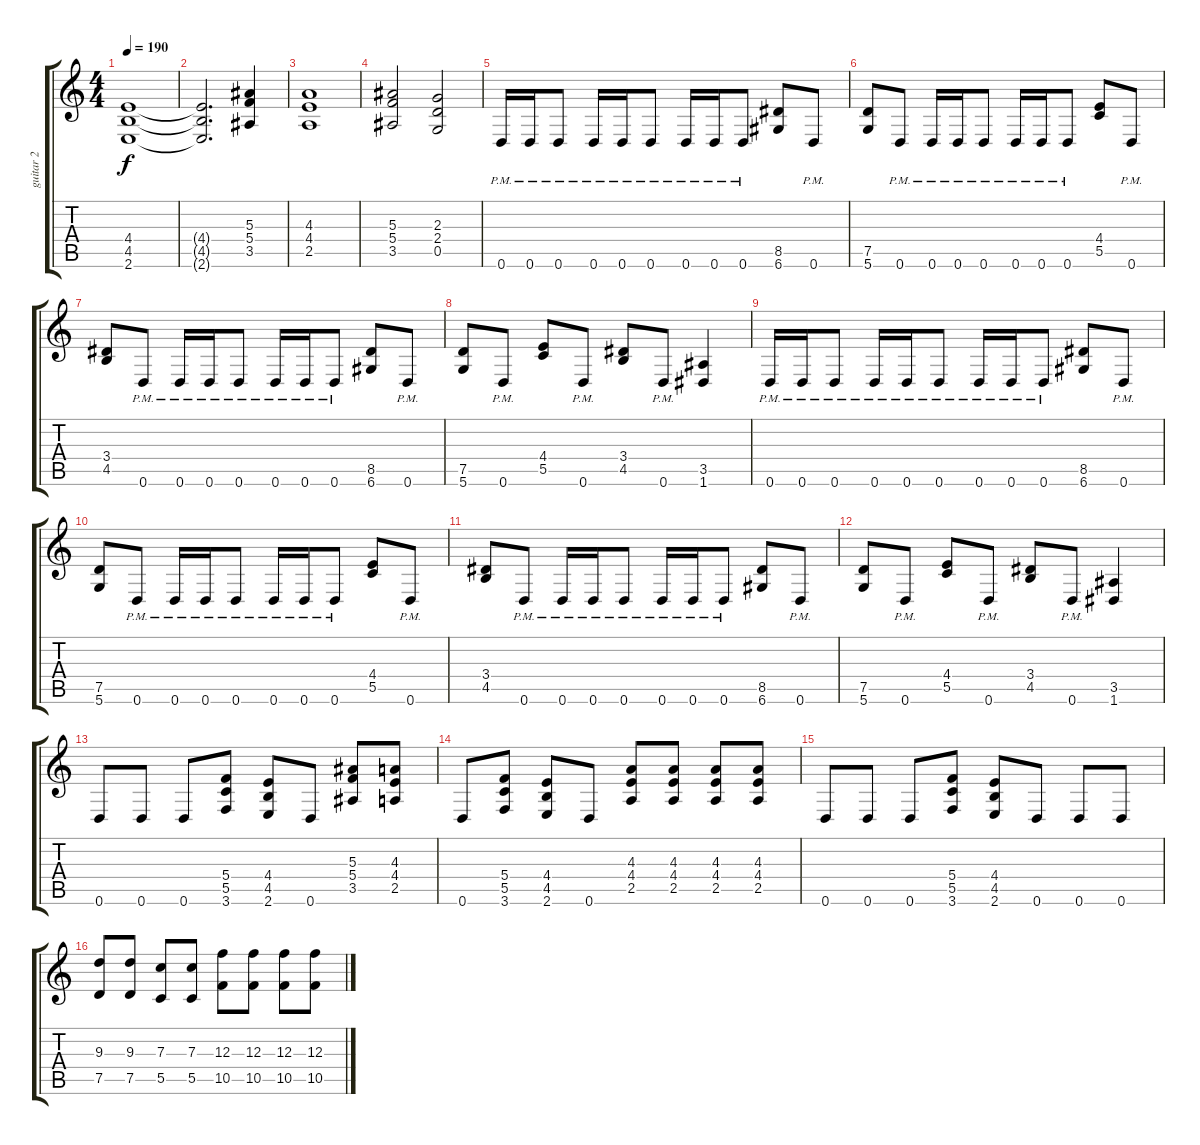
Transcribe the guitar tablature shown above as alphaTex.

\track ("guitar 2" "guitar 2") {instrument overdrivenguitar}
\staff {score tabs}
\tuning (D4 A3 F3 C3 G2 D2) {hide}
\ts (4 4)
\tempo 190
\clef g2
\ks c
(4.4 4.5 2.6).1{dy f} |
(4.4{t} 4.5{t} 2.6{t}).2{d} (5.3 5.4 3.5).4 |
(4.3 4.4 2.5).1 |
(5.3 5.4 3.5).2 (2.3 2.4 0.5).2 |
0.6{pm}.16 0.6{pm}.16 0.6{pm}.8 0.6{pm}.16 0.6{pm}.16 0.6{pm}.8 0.6{pm}.16 0.6{pm}.16 0.6{pm}.8 (8.5 6.6).8 0.6{pm}.8 |
(7.5 5.6).8 0.6{pm}.8 0.6{pm}.16 0.6{pm}.16 0.6{pm}.8 0.6{pm}.16 0.6{pm}.16 0.6{pm}.8 (4.4 5.5).8 0.6{pm}.8 |
(3.4 4.5).8 0.6{pm}.8 0.6{pm}.16 0.6{pm}.16 0.6{pm}.8 0.6{pm}.16 0.6{pm}.16 0.6{pm}.8 (8.5 6.6).8 0.6{pm}.8 |
(7.5 5.6).8 0.6{pm}.8 (4.4 5.5).8 0.6{pm}.8 (3.4 4.5).8 0.6{pm}.8 (3.5 1.6).4 |
0.6{pm}.16 0.6{pm}.16 0.6{pm}.8 0.6{pm}.16 0.6{pm}.16 0.6{pm}.8 0.6{pm}.16 0.6{pm}.16 0.6{pm}.8 (8.5 6.6).8 0.6{pm}.8 |
(7.5 5.6).8 0.6{pm}.8 0.6{pm}.16 0.6{pm}.16 0.6{pm}.8 0.6{pm}.16 0.6{pm}.16 0.6{pm}.8 (4.4 5.5).8 0.6{pm}.8 |
(3.4 4.5).8 0.6{pm}.8 0.6{pm}.16 0.6{pm}.16 0.6{pm}.8 0.6{pm}.16 0.6{pm}.16 0.6{pm}.8 (8.5 6.6).8 0.6{pm}.8 |
(7.5 5.6).8 0.6{pm}.8 (4.4 5.5).8 0.6{pm}.8 (3.4 4.5).8 0.6{pm}.8 (3.5 1.6).4 |
0.6.8 0.6.8 0.6.8 (5.4 5.5 3.6).8 (4.4 4.5 2.6).8 0.6.8 (5.3 5.4 3.5).8 (4.3 4.4 2.5).8 |
0.6.8 (5.4 5.5 3.6).8 (4.4 4.5 2.6).8 0.6.8 (4.3 4.4 2.5).8 (4.3 4.4 2.5).8 (4.3 4.4 2.5).8 (4.3 4.4 2.5).8 |
0.6.8 0.6.8 0.6.8 (5.4 5.5 3.6).8 (4.4 4.5 2.6).8 0.6.8 0.6.8 0.6.8 |
(9.3 7.5).8 (9.3 7.5).8 (7.3 5.5).8 (7.3 5.5).8 (12.3 10.5).8 (12.3 10.5).8 (12.3 10.5).8 (12.3 10.5).8
